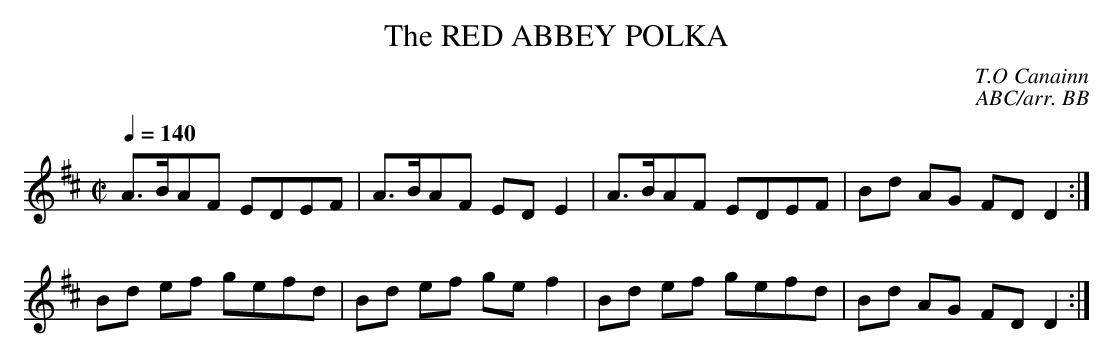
X:1
T:RED ABBEY POLKA, The
C:T.O Canainn
C:ABC/arr. BB
Q:1/4=140
M:C|
K:D
A>BAF EDEF|A>BAF EDE2|A>BAF EDEF|Bd AG FDD2:|
Bd ef gefd|Bd ef gef2|Bd ef gefd|Bd AG FDD2:|
